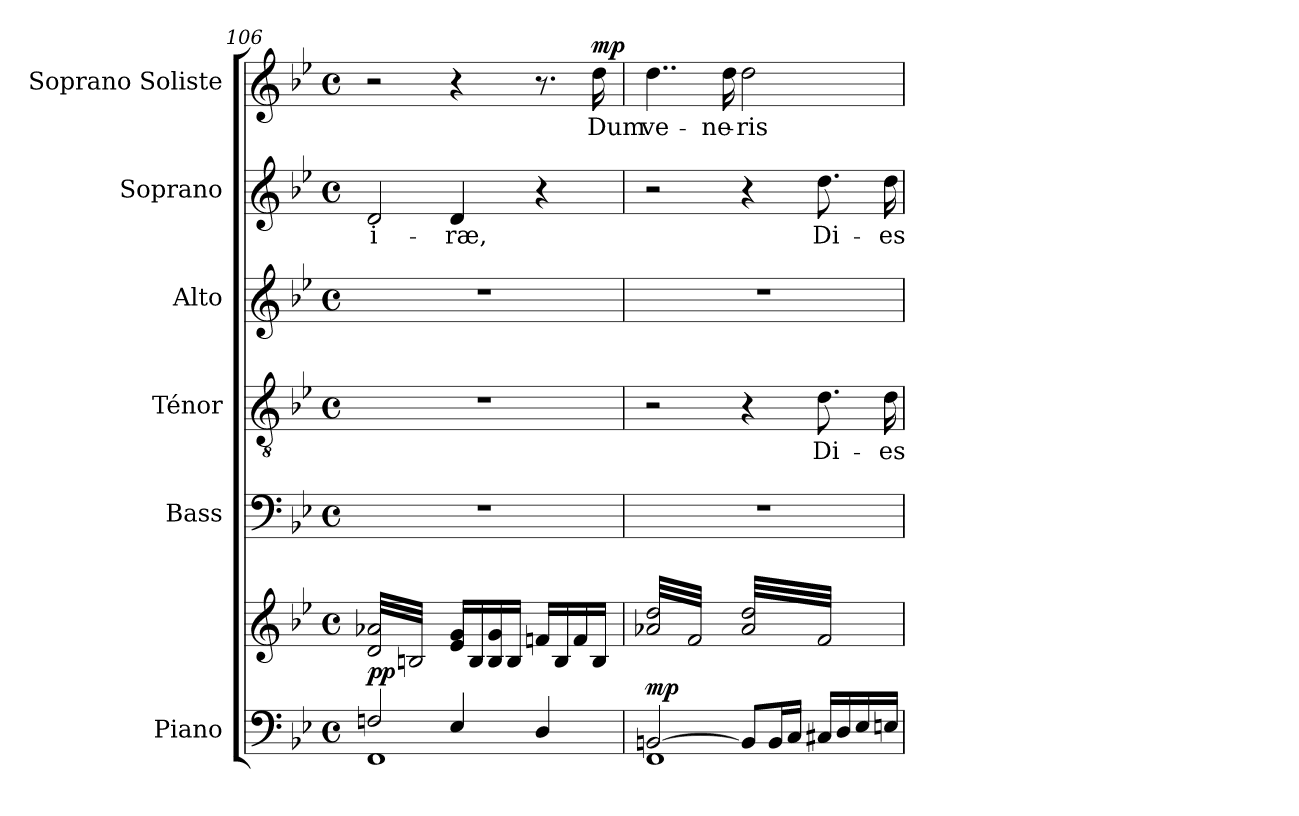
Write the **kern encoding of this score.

**kern	**kern	**dynam	**kern	**kern	**text	**kern	**kern	**text	**kern	**text	**dynam
*part6	*part6	*part6	*part5	*part4	*part4	*part3	*part2	*part2	*part1	*part1	*part1
*staff7	*staff6	*staff6/7	*staff5	*staff4	*staff4	*staff3	*staff2	*staff2	*staff1	*staff1	*staff1
*I"Piano	*	*	*I"Bass	*I"Ténor	*	*I"Alto	*I"Soprano	*	*I"Soprano Soliste	*	*
*I'Pno.	*	*	*I'B.	*I'T.	*	*I'A.	*I'S.	*	*	*	*
*clefF4	*clefG2	*	*clefF4	*clefGv2	*	*clefG2	*clefG2	*	*clefG2	*	*
*k[b-e-]	*k[b-e-]	*	*k[b-e-]	*k[b-e-]	*	*k[b-e-]	*k[b-e-]	*	*k[b-e-]	*	*
*M4/4	*M4/4	*	*M4/4	*M4/4	*	*M4/4	*M4/4	*	*M4/4	*	*
*met(c)	*met(c)	*	*met(c)	*met(c)	*	*met(c)	*met(c)	*	*met(c)	*	*
=106	=106	=106	=106	=106	=106	=106	=106	=106	=106	=106	=106
*^	*	*	*	*	*	*	*	*	*	*	*
!	!	!	!LO:DY:a=2	!	!	!	!	!	!	!	!	!
*	*	*tremolo	*	*	*	*	*	*	*	*	*	*
2Fn/	1FF	(32d/ 32a-X/LLL	pp	1r	1r	.	1r	2d/	i-	2r	.	.
.	.	32Bn/)	.	.	.	.	.	.	.	.	.	.
.	.	32d/ 32a-X/	.	.	.	.	.	.	.	.	.	.
.	.	32Bn/)	.	.	.	.	.	.	.	.	.	.
.	.	32d/ 32a-X/	.	.	.	.	.	.	.	.	.	.
.	.	32Bn/)	.	.	.	.	.	.	.	.	.	.
.	.	32d/ 32a-X/	.	.	.	.	.	.	.	.	.	.
.	.	32Bn/)	.	.	.	.	.	.	.	.	.	.
.	.	32d/ 32a-X/	.	.	.	.	.	.	.	.	.	.
.	.	32Bn/)	.	.	.	.	.	.	.	.	.	.
.	.	32d/ 32a-X/	.	.	.	.	.	.	.	.	.	.
.	.	32Bn/)	.	.	.	.	.	.	.	.	.	.
.	.	32d/ 32a-X/	.	.	.	.	.	.	.	.	.	.
.	.	32Bn/)	.	.	.	.	.	.	.	.	.	.
.	.	32d/ 32a-X/	.	.	.	.	.	.	.	.	.	.
.	.	32Bn/)JJJ	.	.	.	.	.	.	.	.	.	.
*	*	*Xtremolo	*	*	*	*	*	*	*	*	*	*
4E-/	.	16e-/ 16g/LL	.	.	.	.	.	4d/	-ræ,	4r	.	.
.	.	.	.	.	.	.	.	.	.	.	.	.
.	.	16B/	.	.	.	.	.	.	.	.	.	.
.	.	.	.	.	.	.	.	.	.	.	.	.
.	.	16B/ 16g/	.	.	.	.	.	.	.	.	.	.
.	.	.	.	.	.	.	.	.	.	.	.	.
.	.	16B/JJ	.	.	.	.	.	.	.	.	.	.
.	.	.	.	.	.	.	.	.	.	.	.	.
4D/	.	16fn/LL	.	.	.	.	.	4r	.	8.r	.	.
.	.	16B/	.	.	.	.	.	.	.	.	.	.
.	.	16f/	.	.	.	.	.	.	.	.	.	.
!	!	!	!	!	!	!	!	!	!	!	!	!LO:DY:a
.	.	16B/JJ	.	.	.	.	.	.	.	16dd\	Dum	mp
=107	=107	=107	=107	=107	=107	=107	=107	=107	=107	=107	=107	=107
!	!	!	!LO:DY:a=2	!	!	!	!	!	!	!	!	!
*	*	*tremolo	*	*	*	*	*	*	*	*	*	*
[2BBn/	1FF	(32a-X/ 32dd/LLL	mp	1r	2r	.	1r	2r	.	4..dd\	ve-	.
.	.	32f/)	.	.	.	.	.	.	.	.	.	.
.	.	32a-X/ 32dd/	.	.	.	.	.	.	.	.	.	.
.	.	32f/)	.	.	.	.	.	.	.	.	.	.
.	.	32a-X/ 32dd/	.	.	.	.	.	.	.	.	.	.
.	.	32f/)	.	.	.	.	.	.	.	.	.	.
.	.	32a-X/ 32dd/	.	.	.	.	.	.	.	.	.	.
.	.	32f/)	.	.	.	.	.	.	.	.	.	.
.	.	32a-X/ 32dd/	.	.	.	.	.	.	.	.	.	.
.	.	32f/)	.	.	.	.	.	.	.	.	.	.
.	.	32a-X/ 32dd/	.	.	.	.	.	.	.	.	.	.
.	.	32f/)	.	.	.	.	.	.	.	.	.	.
.	.	32a-X/ 32dd/	.	.	.	.	.	.	.	.	.	.
.	.	32f/)	.	.	.	.	.	.	.	.	.	.
.	.	32a-X/ 32dd/	.	.	.	.	.	.	.	16dd\	-ne-	.
.	.	32f/)JJJ	.	.	.	.	.	.	.	.	.	.
8BB/L]	.	(32a-/ 32dd/LLL	.	.	4r	.	.	4r	.	2dd\	-ris	.
.	.	32f/)	.	.	.	.	.	.	.	.	.	.
.	.	32a-/ 32dd/	.	.	.	.	.	.	.	.	.	.
.	.	32f/)	.	.	.	.	.	.	.	.	.	.
16BB/L	.	32a-/ 32dd/	.	.	.	.	.	.	.	.	.	.
.	.	32f/)	.	.	.	.	.	.	.	.	.	.
16C/JJ	.	32a-/ 32dd/	.	.	.	.	.	.	.	.	.	.
.	.	32f/)	.	.	.	.	.	.	.	.	.	.
16C#X/LL	.	32a-/ 32dd/	.	.	8.d\	Di-	.	8.dd\	Di-	.	.	.
.	.	32f/)	.	.	.	.	.	.	.	.	.	.
16D/	.	32a-/ 32dd/	.	.	.	.	.	.	.	.	.	.
.	.	32f/)	.	.	.	.	.	.	.	.	.	.
16E-/	.	32a-/ 32dd/	.	.	.	.	.	.	.	.	.	.
.	.	32f/)	.	.	.	.	.	.	.	.	.	.
16En/JJ	.	32a-/ 32dd/	.	.	16d\	-es	.	16dd\	-es	.	.	.
.	.	32f/)JJJ	.	.	.	.	.	.	.	.	.	.
*	*	*Xtremolo	*	*	*	*	*	*	*	*	*	*
.	.	.	.	.	.	.	.	.	.	.	.	.
.	.	.	.	.	.	.	.	.	.	.	.	.
.	.	.	.	.	.	.	.	.	.	.	.	.
.	.	.	.	.	.	.	.	.	.	.	.	.
.	.	.	.	.	.	.	.	.	.	.	.	.
.	.	.	.	.	.	.	.	.	.	.	.	.
.	.	.	.	.	.	.	.	.	.	.	.	.
.	.	.	.	.	.	.	.	.	.	.	.	.
*v	*v	*	*	*	*	*	*	*	*	*	*	*
=	=	=	=	=	=	=	=	=	=	=	=
*-	*-	*-	*-	*-	*-	*-	*-	*-	*-	*-	*-
